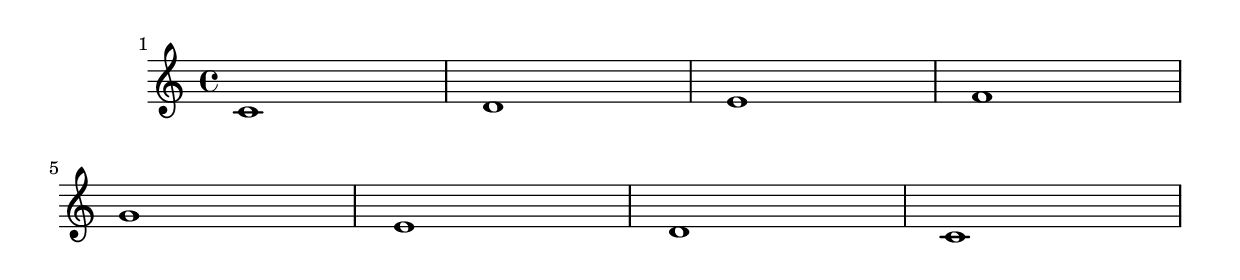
%% Do not edit this file; it is auto-generated from input/new
%% This file is in the public domain.
%% Note: this file works from version 2.12.1
\version "2.12.1"

\header {
%% Translation of GIT committish: 740b9a6c16eb30a84b216d23aeb848aa1b632be6
  texidoces = "

De forma predeterminada se suprime el número del primer compás de
una partitura si es menor o igual a `1'.  Al establecer el valor
de @code{barNumberVisibility} a @code{all-bar-numbers-visible}, se
puede imprimir cualquier número de compás para el primer compás y
todos los siguientes.  Observe que, para que esto funcione, se
debe insertar una líinea divisoria vacía antes de la primera nota.

"

  doctitlees = "Imprimir el número de compás en el primer compás"


%% Translation of GIT committish: 13ac9d1dfbcc297166948ee396e9ade078d2446e
  texidocde = "
Standardmäßig wird die erste Taktzahl einer Paritur nicht gesetzt,
wenn sie weniger oder gleich '1' ist.  Indem man @code{barNumberVisibility}
auf @code{all-bar-numbers-visible} setzt, kann eine beliebige
Taktzahl für den ersten und die folgenden Takte gesetzt werden.
Eine leere Taktlinie muss jedoch vor der ersten Note eingefügt
werden, damit das funktioniert.

"
  doctitlede = "Setzen der Taktnummer für den ersten Takt"

  lsrtags = "rhythms"

  texidoc = "
By default, the first bar number in a score is suppressed if it is
less than or equal to `1'.  By setting @code{barNumberVisibility}
to @code{all-bar-numbers-visible}, any bar number can be printed
for the first measure and all subsequent measures.  Note that an
empty bar line must be inserted before the first note for this to
work.

"
  doctitle = "Printing the bar number for the first measure"
} % begin verbatim


\relative c' {
  \set Score.barNumberVisibility = #all-bar-numbers-visible
  \bar ""
  c1 d e f \break
  g1 e d c
}
